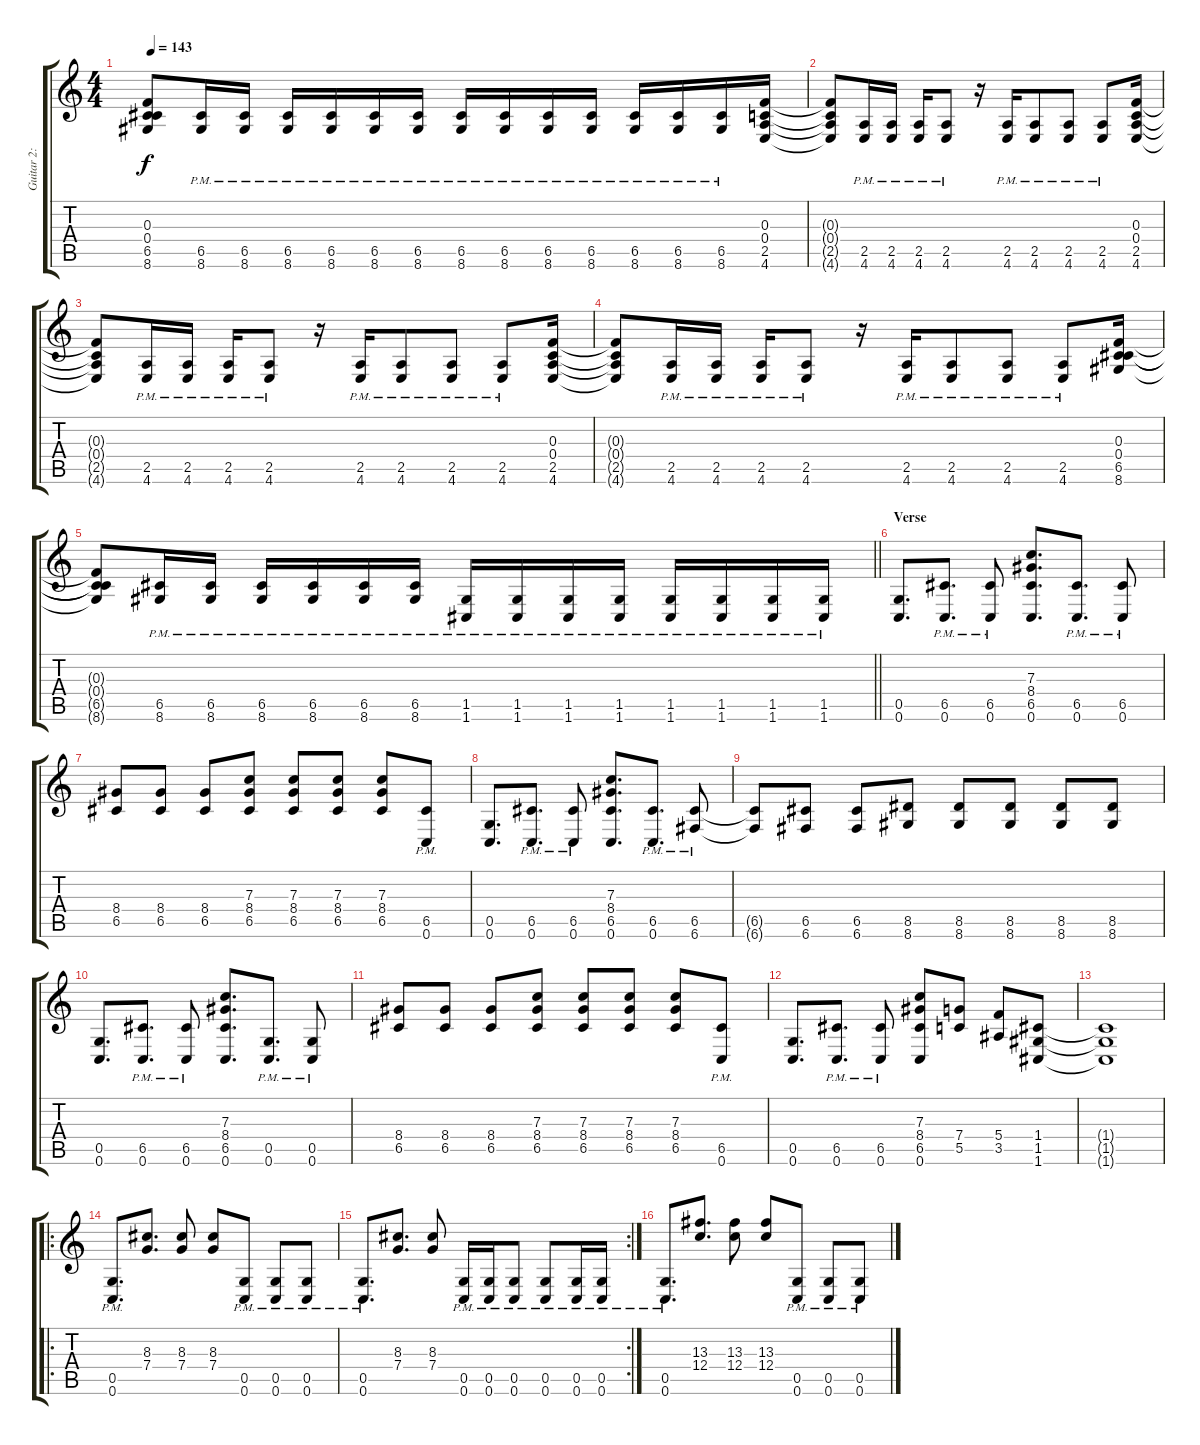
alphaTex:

\track ("Guitar 2: Maarten" "Guitar 2: ") {instrument overdrivenguitar}
\staff {score tabs}
\tuning (D4 A3 F3 C3 G2 C2) {hide}
\ts (4 4)
\tempo 143
\clef g2
\ks c
(0.3{t} 0.4{t} 6.5{t} 8.6{t}).8{dy f} (6.5{pm} 8.6).16 (6.5{pm} 8.6).16 (6.5{pm} 8.6).16 (6.5{pm} 8.6).16 (6.5{pm} 8.6).16 (6.5{pm} 8.6).16 (6.5{pm} 8.6).16 (6.5{pm} 8.6).16 (6.5{pm} 8.6).16 (6.5{pm} 8.6).16 (6.5{pm} 8.6).16 (6.5{pm} 8.6).16 (6.5{pm} 8.6).16 (0.3 0.4 2.5 4.6).16 |
(0.3{t} 0.4{t} 2.5{t} 4.6{t}).8 (2.5{pm} 4.6).16 (2.5{pm} 4.6).16 (2.5{pm} 4.6).16 (2.5{pm} 4.6).8 r.16 (2.5{pm} 4.6).16 (2.5{pm} 4.6).8 (2.5{pm} 4.6).8 (2.5{pm} 4.6).8 (0.3 0.4 2.5 4.6).16 |
(0.3{t} 0.4{t} 2.5{t} 4.6{t}).8 (2.5{pm} 4.6).16 (2.5{pm} 4.6).16 (2.5{pm} 4.6).16 (2.5{pm} 4.6).8 r.16 (2.5{pm} 4.6).16 (2.5{pm} 4.6).8 (2.5{pm} 4.6).8 (2.5{pm} 4.6).8 (0.3 0.4 2.5 4.6).16 |
(0.3{t} 0.4{t} 2.5{t} 4.6{t}).8 (2.5{pm} 4.6).16 (2.5{pm} 4.6).16 (2.5{pm} 4.6).16 (2.5{pm} 4.6).8 r.16 (2.5{pm} 4.6).16 (2.5{pm} 4.6).8 (2.5{pm} 4.6).8 (2.5{pm} 4.6).8 (0.3 0.4 6.5 8.6).16 |
\barLineRight lightlight
(0.3{t} 0.4{t} 6.5{t} 8.6{t}).8 (6.5{pm} 8.6).16 (6.5{pm} 8.6).16 (6.5{pm} 8.6).16 (6.5{pm} 8.6).16 (6.5{pm} 8.6).16 (6.5{pm} 8.6).16 (1.5{pm} 1.6).16 (1.5{pm} 1.6).16 (1.5{pm} 1.6).16 (1.5{pm} 1.6).16 (1.5{pm} 1.6).16 (1.5{pm} 1.6).16 (1.5{pm} 1.6).16 (1.5{pm} 1.6).16 |
\section ("" "Verse")
(0.5 0.6).8{d} (6.5{pm} 0.6).8{d} (6.5{pm} 0.6).8 (7.3 8.4 6.5 0.6).8{d} (6.5{pm} 0.6).8{d} (6.5{pm} 0.6).8 |
(8.4 6.5).8 (8.4 6.5).8 (8.4 6.5).8 (7.3 8.4 6.5).8 (7.3 8.4 6.5).8 (7.3 8.4 6.5).8 (7.3 8.4 6.5).8 (6.5{pm} 0.6).8 |
(0.5 0.6).8{d} (6.5{pm} 0.6).8{d} (6.5{pm} 0.6).8 (7.3 8.4 6.5 0.6).8{d} (6.5{pm} 0.6).8{d} (6.5{pm} 6.6).8 |
(6.5{t} 6.6{t}).8 (6.5 6.6).8 (6.5 6.6).8 (8.5 8.6).8 (8.5 8.6).8 (8.5 8.6).8 (8.5 8.6).8 (8.5 8.6).8 |
(0.5 0.6).8{d} (6.5{pm} 0.6).8{d} (6.5{pm} 0.6).8 (7.3 8.4 6.5 0.6).8{d} (0.5{pm} 0.6).8{d} (0.5{pm} 0.6).8 |
(8.4 6.5).8 (8.4 6.5).8 (8.4 6.5).8 (7.3 8.4 6.5).8 (7.3 8.4 6.5).8 (7.3 8.4 6.5).8 (7.3 8.4 6.5).8 (6.5{pm} 0.6).8 |
(0.5 0.6).8{d} (6.5{pm} 0.6).8{d} (6.5{pm} 0.6).8 (7.3 8.4 6.5 0.6).8 (7.4 5.5).8 (5.4 3.5).8 (1.4 1.5 1.6).8 |
(1.4{t} 1.5{t} 1.6{t}).1 |
\ro
(0.5{pm} 0.6).8{d} (8.3 7.4).8{d} (8.3 7.4).8 (8.3 7.4).8 (0.5{pm} 0.6).8 (0.5{pm} 0.6).8 (0.5{pm} 0.6).8 |
\rc 2
(0.5{pm} 0.6).8{d} (8.3 7.4).8{d} (8.3 7.4).8 (0.5{pm} 0.6).16 (0.5{pm} 0.6).16 (0.5{pm} 0.6).8 (0.5{pm} 0.6).8 (0.5{pm} 0.6).16 (0.5{pm} 0.6).16 |
(0.5{pm} 0.6).8{d} (13.3 12.4).8{d} (13.3 12.4).8 (13.3 12.4).8 (0.5{pm} 0.6).8 (0.5{pm} 0.6).8 (0.5{pm} 0.6).8
